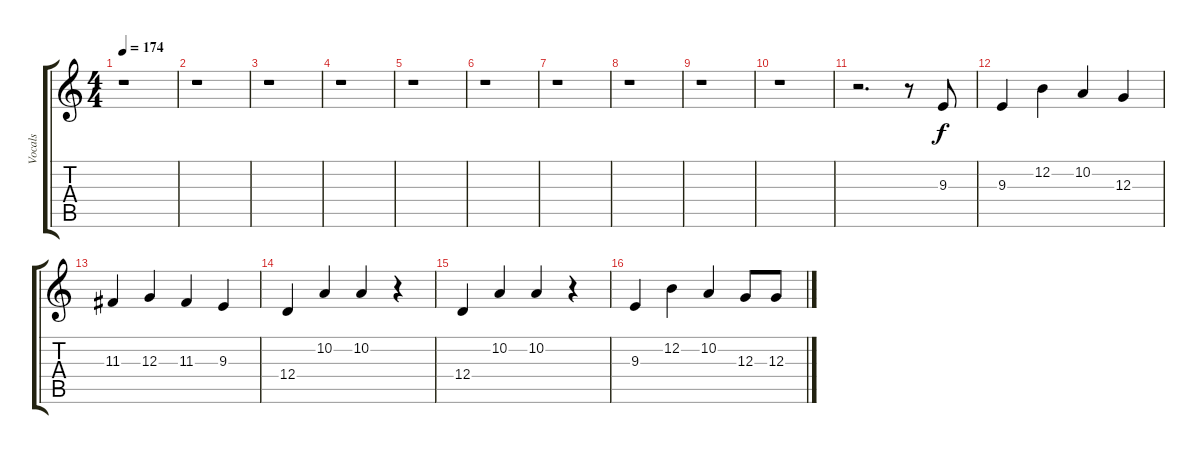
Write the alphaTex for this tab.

\track ("Vocals" "Vocals") {instrument stringensemble1}
\staff {score tabs}
\tuning (E4 B3 G3 D3 A2 E2) {hide}
\ts (4 4)
\tempo 174
\clef g2
\ks c
r.1{dy f} |
r.1 |
r.1 |
r.1 |
r.1 |
r.1 |
r.1 |
r.1 |
r.1 |
r.1 |
r.2{d} r.8 9.3.8 |
9.3.4 12.2.4 10.2.4 12.3.4 |
11.3.4 12.3.4 11.3.4 9.3.4 |
12.4.4 10.2.4 10.2.4 r.4 |
12.4.4 10.2.4 10.2.4 r.4 |
9.3.4 12.2.4 10.2.4 12.3.8 12.3.8
